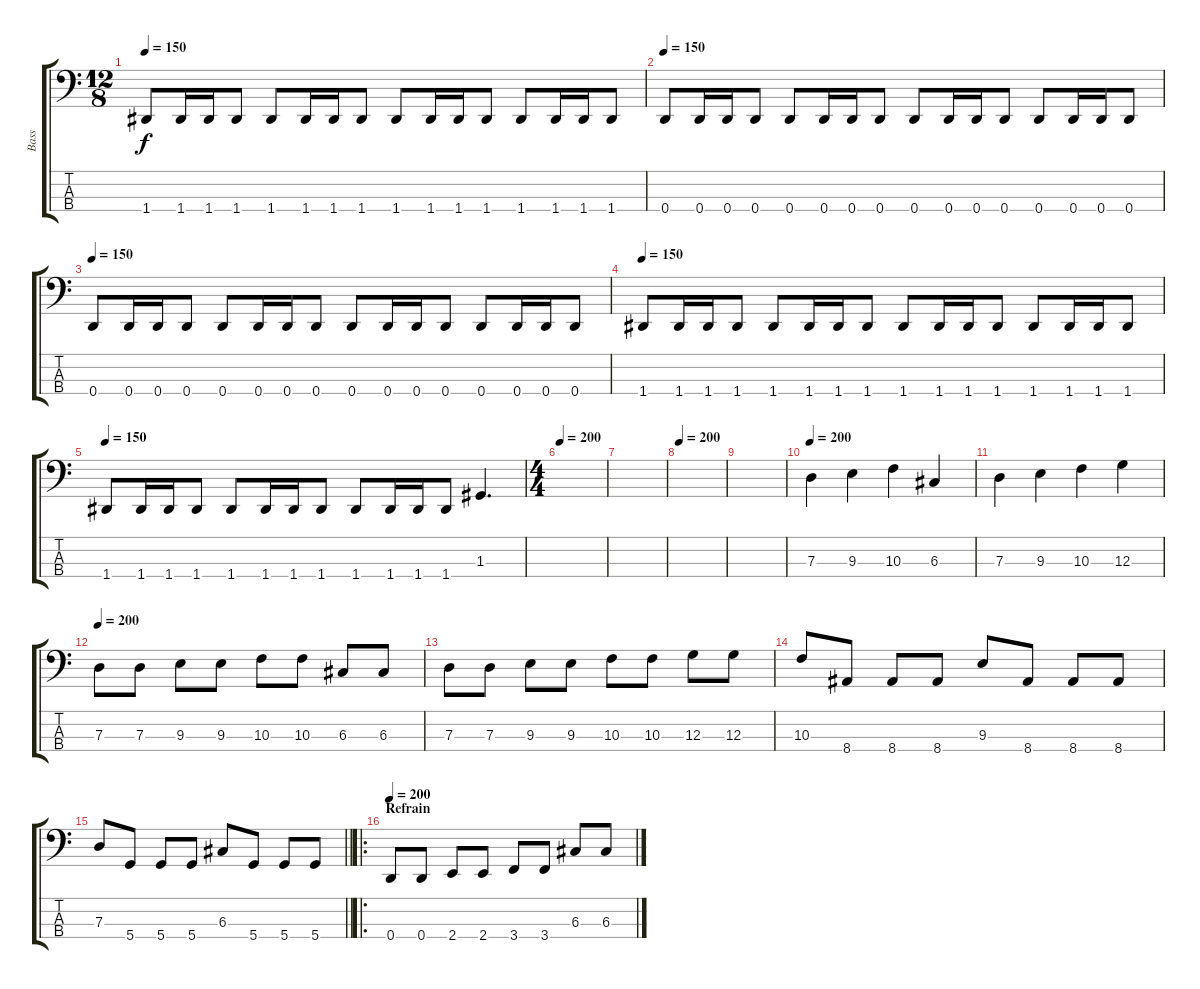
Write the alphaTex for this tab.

\track ("Bass" "Bass") {instrument electricbassfinger}
\staff {score tabs}
\tuning (F2 C2 G1 D1) {hide}
\ts (12 8)
\tempo 150
\clef f4
\ks c
1.4.8{dy f} 1.4.16 1.4.16 1.4.8 1.4.8 1.4.16 1.4.16 1.4.8 1.4.8 1.4.16 1.4.16 1.4.8 1.4.8 1.4.16 1.4.16 1.4.8 |
\tempo 150
0.4.8 0.4.16 0.4.16 0.4.8 0.4.8 0.4.16 0.4.16 0.4.8 0.4.8 0.4.16 0.4.16 0.4.8 0.4.8 0.4.16 0.4.16 0.4.8 |
\tempo 150
0.4.8 0.4.16 0.4.16 0.4.8 0.4.8 0.4.16 0.4.16 0.4.8 0.4.8 0.4.16 0.4.16 0.4.8 0.4.8 0.4.16 0.4.16 0.4.8 |
\tempo 150
1.4.8 1.4.16 1.4.16 1.4.8 1.4.8 1.4.16 1.4.16 1.4.8 1.4.8 1.4.16 1.4.16 1.4.8 1.4.8 1.4.16 1.4.16 1.4.8 |
\tempo 150
1.4.8 1.4.16 1.4.16 1.4.8 1.4.8 1.4.16 1.4.16 1.4.8 1.4.8 1.4.16 1.4.16 1.4.8 1.3.4{d} |
\ts (4 4)
\tempo 200
|
|
\tempo 200
|
|
\tempo 200
7.3.4 9.3.4 10.3.4 6.3.4 |
7.3.4 9.3.4 10.3.4 12.3.4 |
\tempo 200
7.3.8 7.3.8 9.3.8 9.3.8 10.3.8 10.3.8 6.3.8 6.3.8 |
7.3.8 7.3.8 9.3.8 9.3.8 10.3.8 10.3.8 12.3.8 12.3.8 |
10.3.8 8.4.8 8.4.8 8.4.8 9.3.8 8.4.8 8.4.8 8.4.8 |
\barLineRight lightlight
7.3.8 5.4.8 5.4.8 5.4.8 6.3.8 5.4.8 5.4.8 5.4.8 |
\ro
\section ("" "Refrain")
\tempo 200
0.4.8 0.4.8 2.4.8 2.4.8 3.4.8 3.4.8 6.3.8 6.3.8
